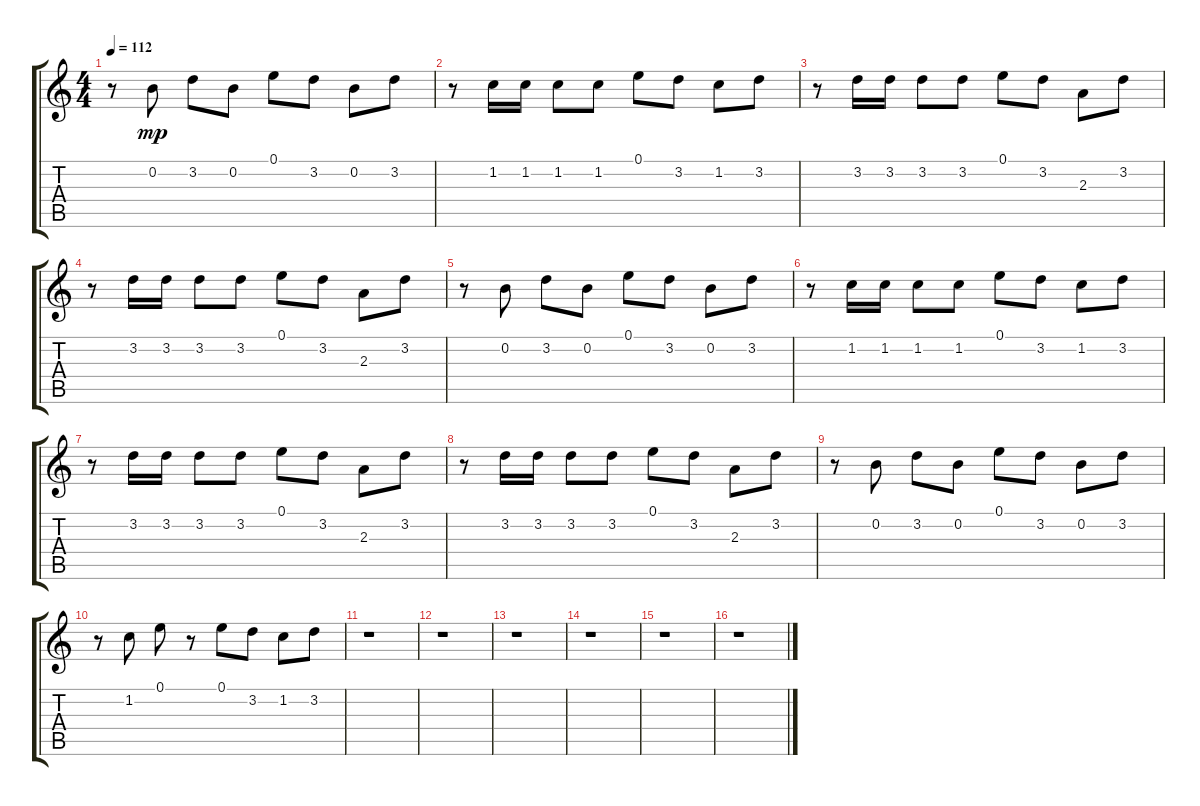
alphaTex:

\track "" {instrument electricguitarmuted}
\staff {score tabs}
\tuning (E4 B3 G3 D3 A2 E2) {hide}
\ts (4 4)
\tempo 112
\clef g2
\ks c
r.8{dy mp} 0.2.8 3.2.8 0.2.8 0.1.8 3.2.8 0.2.8 3.2.8 |
r.8 1.2.16 1.2.16 1.2.8 1.2.8 0.1.8 3.2.8 1.2.8 3.2.8 |
r.8 3.2.16 3.2.16 3.2.8 3.2.8 0.1.8 3.2.8 2.3.8 3.2.8 |
r.8 3.2.16 3.2.16 3.2.8 3.2.8 0.1.8 3.2.8 2.3.8 3.2.8 |
r.8 0.2.8 3.2.8 0.2.8 0.1.8 3.2.8 0.2.8 3.2.8 |
r.8 1.2.16 1.2.16 1.2.8 1.2.8 0.1.8 3.2.8 1.2.8 3.2.8 |
r.8 3.2.16 3.2.16 3.2.8 3.2.8 0.1.8 3.2.8 2.3.8 3.2.8 |
r.8 3.2.16 3.2.16 3.2.8 3.2.8 0.1.8 3.2.8 2.3.8 3.2.8 |
r.8 0.2.8 3.2.8 0.2.8 0.1.8 3.2.8 0.2.8 3.2.8 |
r.8 1.2.8 0.1.8 r.8 0.1.8 3.2.8 1.2.8 3.2.8 |
r.1 |
r.1 |
r.1 |
r.1 |
r.1 |
r.1
